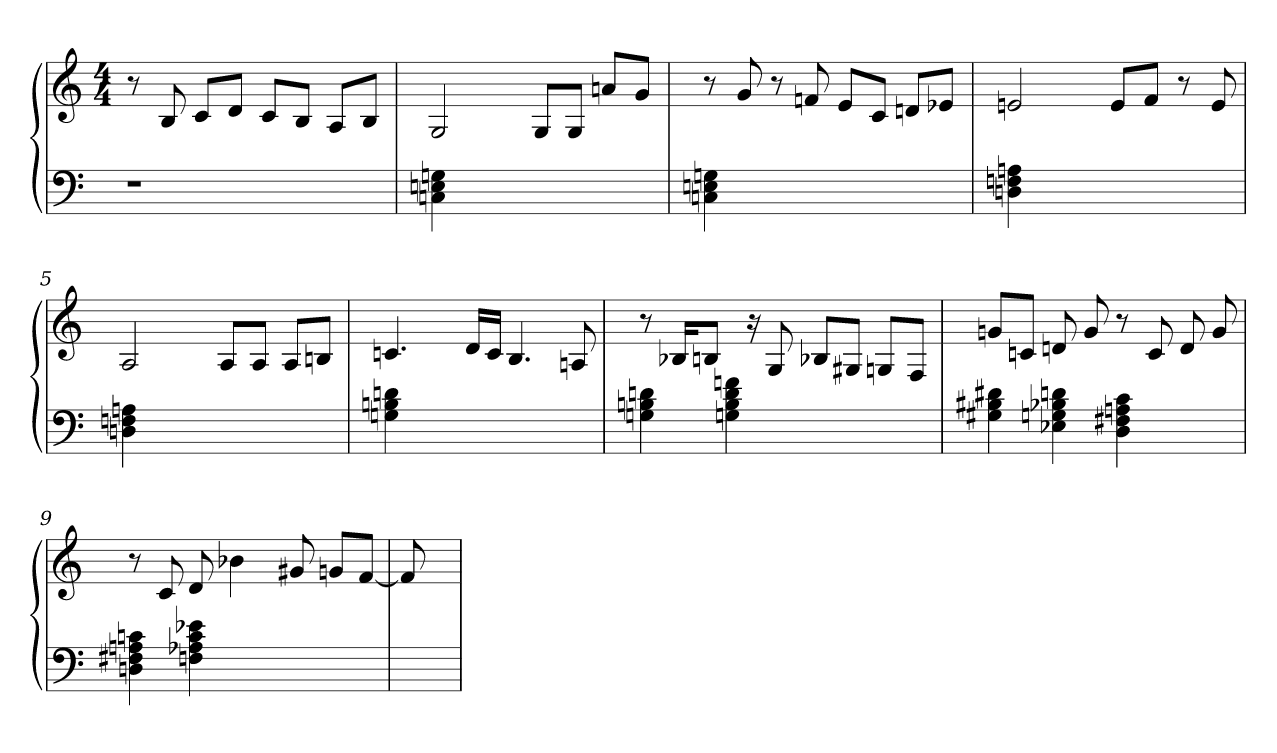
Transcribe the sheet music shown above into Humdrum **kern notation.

**kern	**kern
*part2	*part1
*staff2	*staff1
*	*M4/4
=1	=1
1r	8r
.	8B
.	8cL
.	8dJ
.	8cL
.	8BJ
.	8AL
.	8BJ
=2	=2
4Cn 4En 4Gn	2G
2.ryy	.
.	8GL
.	8GJ
.	8anL
.	8gJ
=3	=3
4Cn 4En 4Gn	8r
.	8g
2.ryy	8r
.	8fn
.	8eL
.	8cJ
.	8dnL
.	8e-XJ
=4	=4
4Dn 4Fn 4An	2en
2.ryy	.
.	8eL
.	8fJ
.	8r
.	8e
=5	=5
4Dn 4Fn 4An	2A
2.ryy	.
.	8AL
.	8AJ
.	8AL
.	8BnJ
=6	=6
4Gn 4Bn 4dn	4.cn
2.ryy	.
.	16dLL
.	16cJJ
.	4.B
.	8An
=7	=7
4Gn 4Bn 4dn	8r
.	16B-XKL
.	8BnJ
4Gn 4B 4d 4fn	.
.	16r
.	8G
2ryy	8B-XL
.	8G#XJ
.	8GnL
.	8FJ
=8	=8
4G#X 4B#X 4d#X	8gnL
.	8cnJ
4E-X 4Gn 4B-X 4d	8dn
.	8g
4D 4F#X 4An 4c	8r
.	8c
4ryy	8d
.	8g
=9	=9
4Dn 4F#X 4An 4cn	8r
.	8c
4Fn 4A-X 4c 4e-X	8d
.	4b-X
2ryy	.
.	8g#X
.	8gnL
.	[8fJ
=10	=10
4ryy	8f]
.	8ryy
=	=
*-	*-
